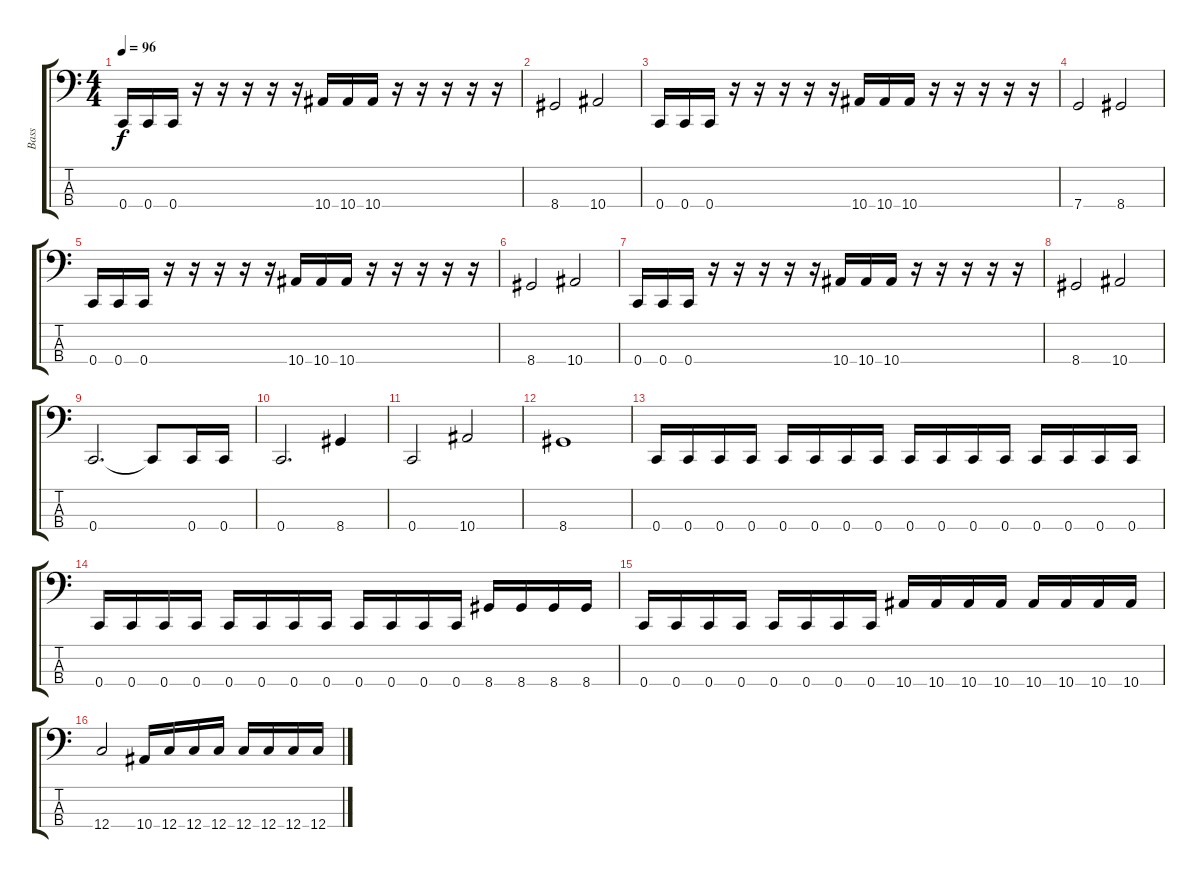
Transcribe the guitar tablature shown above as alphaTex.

\track ("Bass" "Bass") {instrument electricbassfinger}
\staff {score tabs}
\tuning (F2 C2 G1 C1) {hide}
\ts (4 4)
\tempo 96
\clef f4
\ks c
0.4.16{dy f} 0.4.16 0.4.16 r.16 r.16 r.16 r.16 r.16 10.4.16 10.4.16 10.4.16 r.16 r.16 r.16 r.16 r.16 |
8.4.2 10.4.2 |
0.4.16 0.4.16 0.4.16 r.16 r.16 r.16 r.16 r.16 10.4.16 10.4.16 10.4.16 r.16 r.16 r.16 r.16 r.16 |
7.4.2 8.4.2 |
0.4.16 0.4.16 0.4.16 r.16 r.16 r.16 r.16 r.16 10.4.16 10.4.16 10.4.16 r.16 r.16 r.16 r.16 r.16 |
8.4.2 10.4.2 |
0.4.16 0.4.16 0.4.16 r.16 r.16 r.16 r.16 r.16 10.4.16 10.4.16 10.4.16 r.16 r.16 r.16 r.16 r.16 |
8.4.2 10.4.2 |
0.4.2{d} 0.4{t}.8 0.4.16 0.4.16 |
0.4.2{d} 8.4.4 |
0.4.2 10.4.2 |
8.4.1 |
0.4.16 0.4.16 0.4.16 0.4.16 0.4.16 0.4.16 0.4.16 0.4.16 0.4.16 0.4.16 0.4.16 0.4.16 0.4.16 0.4.16 0.4.16 0.4.16 |
0.4.16 0.4.16 0.4.16 0.4.16 0.4.16 0.4.16 0.4.16 0.4.16 0.4.16 0.4.16 0.4.16 0.4.16 8.4.16 8.4.16 8.4.16 8.4.16 |
0.4.16 0.4.16 0.4.16 0.4.16 0.4.16 0.4.16 0.4.16 0.4.16 10.4.16 10.4.16 10.4.16 10.4.16 10.4.16 10.4.16 10.4.16 10.4.16 |
12.4.2 10.4.16 12.4.16 12.4.16 12.4.16 12.4.16 12.4.16 12.4.16 12.4.16
